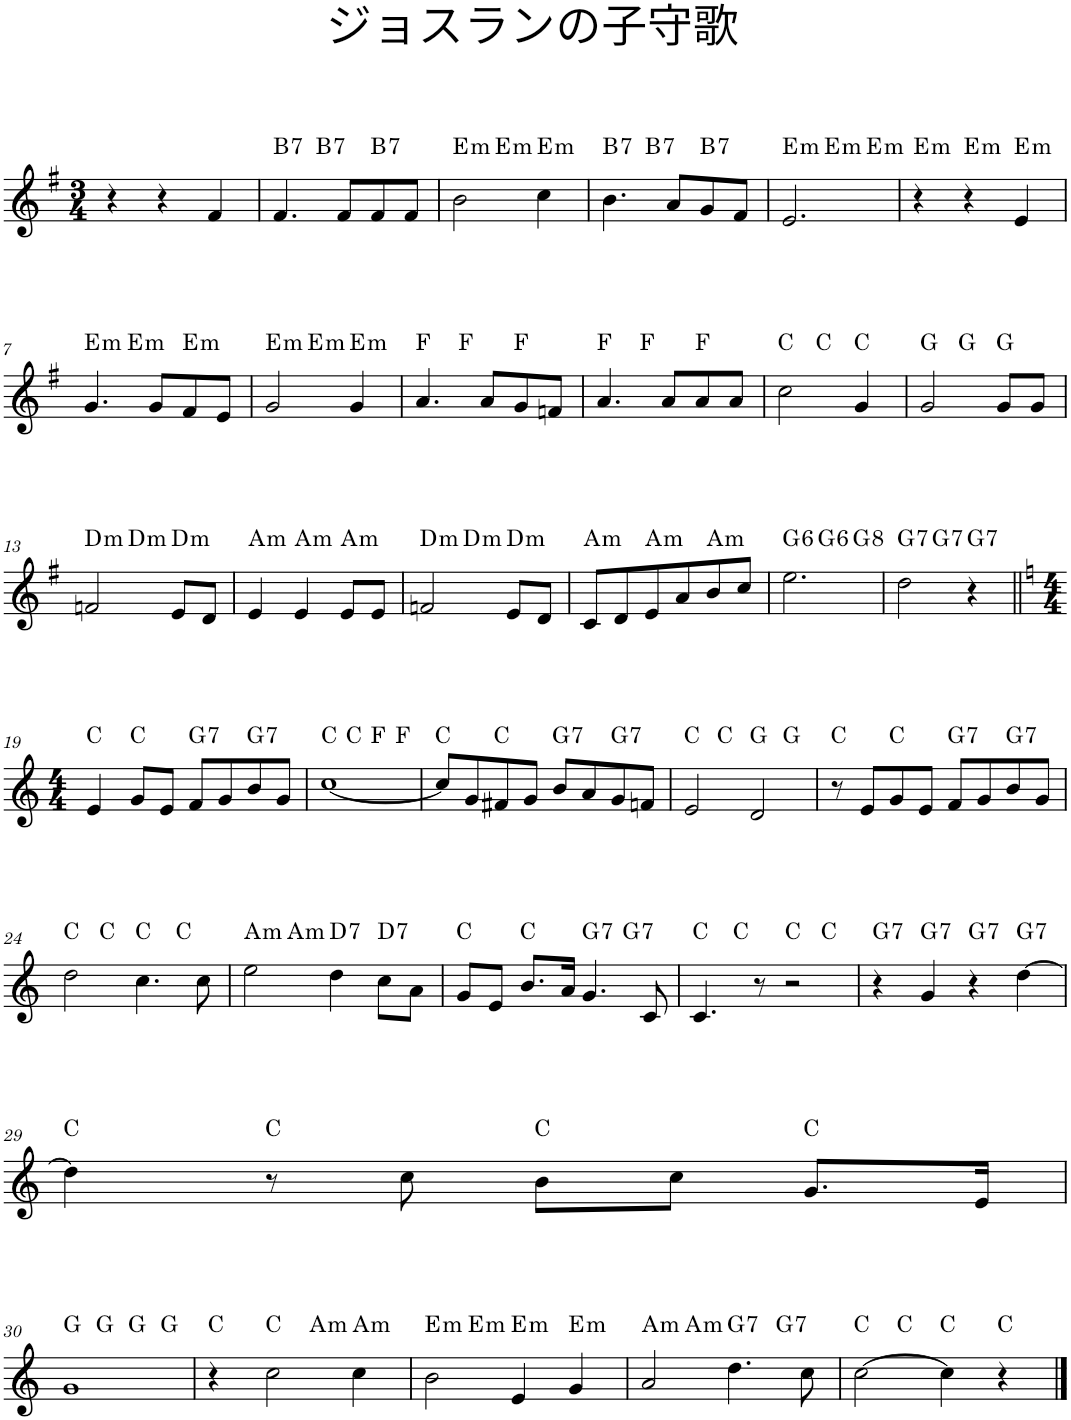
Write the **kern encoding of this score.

**kern	**harte
*part1	*part1
*staff1	*
*I"Piano	*
*I'Pno.	*
*clefG2	*
*k[f#]	*
*M3/4	*
=1	=1
4r	.
4r	.
4f#/	.
=2	=2
!	!LO:H:kt=7
*^	*
4.f#/	4ryy	B:7
!	!	!LO:H:kt=7
.	2ryy	B:7
8f#/L	.	.
!	!	!LO:H:kt=7
8f#/	.	B:7
8f#/J	.	.
=3	=3	=3
!	!	!LO:H:kt=m
2b\	4ryy	E:min
!	!	!LO:H:kt=m
.	2ryy	E:min
!	!	!LO:H:kt=m
4cc\	.	E:min
=4	=4	=4
!	!	!LO:H:kt=7
4.b\	4ryy	B:7
!	!	!LO:H:kt=7
.	2ryy	B:7
8a/L	.	.
!	!	!LO:H:kt=7
8g/	.	B:7
8f#/J	.	.
=5	=5	=5
!	!	!LO:H:kt=m
*	*^	*
2.e/	4ryy	2ryy	E:min
!	!	!	!LO:H:kt=m
.	2ryy	.	E:min
!	!	!	!LO:H:kt=m
.	.	4ryy	E:min
=6	=6	=6	=6
!	!	!	!LO:H:kt=m
*v	*v	*v	*
4r	E:min
!	!LO:H:kt=m
4r	E:min
!	!LO:H:kt=m
4e/	E:min
!!LO:LB:g=z
=7	=7
!	!LO:H:kt=m
*^	*
4.g/	4ryy	E:min
!	!	!LO:H:kt=m
.	2ryy	E:min
8g/L	.	.
!	!	!LO:H:kt=m
8f#/	.	E:min
8e/J	.	.
=8	=8	=8
!	!	!LO:H:kt=m
2g/	4ryy	E:min
!	!	!LO:H:kt=m
.	2ryy	E:min
!	!	!LO:H:kt=m
4g/	.	E:min
=9	=9	=9
4.a/	4ryy	F:maj
.	2ryy	F:maj
8a/L	.	.
8g/	.	F:maj
8fn/J	.	.
=10	=10	=10
4.a/	4ryy	F:maj
.	2ryy	F:maj
8a/L	.	.
8a/	.	F:maj
8a/J	.	.
=11	=11	=11
2cc\	4ryy	C:maj
.	2ryy	C:maj
4g/	.	C:maj
=12	=12	=12
2g/	4ryy	G:maj
.	2ryy	G:maj
8g/L	.	G:maj
8g/J	.	.
!!LO:LB:g=z	!!
=13	=13	=13
!	!	!LO:H:kt=m
2fn/	4ryy	D:min
!	!	!LO:H:kt=m
.	2ryy	D:min
!	!	!LO:H:kt=m
8e/L	.	D:min
8d/J	.	.
=14	=14	=14
!	!	!LO:H:kt=m
*v	*v	*
4e/	A:min
!	!LO:H:kt=m
4e/	A:min
!	!LO:H:kt=m
8e/L	A:min
8e/J	.
=15	=15
!	!LO:H:kt=m
*^	*
2fn/	4ryy	D:min
!	!	!LO:H:kt=m
.	2ryy	D:min
!	!	!LO:H:kt=m
8e/L	.	D:min
8d/J	.	.
=16	=16	=16
!	!	!LO:H:kt=m
*v	*v	*
8c/L	A:min
8d/	.
!	!LO:H:kt=m
8e/	A:min
8a/	.
!	!LO:H:kt=m
8b/	A:min
8cc/J	.
=17	=17
!	!LO:H:kt=6
*^	*
*	*^	*
2.ee\	4ryy	2ryy	G:maj6
!	!	!	!LO:H:kt=6
.	2ryy	.	G:maj6
!	!	!	!LO:H:kt=8
.	.	4ryy	G:maj
=18	=18	=18	=18
!	!	!	!LO:H:kt=7
*	*v	*v	*
2dd\	4ryy	G:7
!	!	!LO:H:kt=7
.	2ryy	G:7
!	!	!LO:H:kt=7
4r	.	G:7
*v	*v	*
!!LO:LB:g=z
=19||	=19||
*k[]	*
*M4/4	*
4e/	C:maj
8g/L	C:maj
8e/J	.
!	!LO:H:kt=7
8f/L	G:7
8g/	.
!	!LO:H:kt=7
8b/	G:7
8g/J	.
=20	=20
*^	*
*	*^	*
*	*	*^	*
[<1cc	4ryy	2ryy	2.ryy	C:maj
.	2.ryy	.	.	C:maj
.	.	2ryy	.	F:maj
.	.	.	4ryy	F:maj
*v	*v	*v	*v	*
=21	=21
8cc/L]	C:maj
8g/	.
8f#X/	C:maj
8g/J	.
!	!LO:H:kt=7
8b/L	G:7
8a/	.
!	!LO:H:kt=7
8g/	G:7
8fn/J	.
=22	=22
*^	*
*	*^	*
2e/	4ryy	2.ryy	C:maj
.	2.ryy	.	C:maj
2d/	.	.	G:maj
.	.	4ryy	G:maj
*v	*v	*v	*
=23	=23
8r	C:maj
8e/L	.
8g/	C:maj
8e/J	.
!	!LO:H:kt=7
8f/L	G:7
8g/	.
!	!LO:H:kt=7
8b/	G:7
8g/J	.
!!LO:LB:g=z
=24	=24
*^	*
*	*^	*
2dd\	4ryy	2.ryy	C:maj
.	2.ryy	.	C:maj
4.cc\	.	.	C:maj
.	.	4ryy	C:maj
8cc\	.	.	.
=25	=25	=25	=25
!	!	!	!LO:H:kt=m
*	*v	*v	*
2ee\	4ryy	A:min
!	!	!LO:H:kt=m
.	2.ryy	A:min
!	!	!LO:H:kt=7
4dd\	.	D:7
!	!	!LO:H:kt=7
8cc\L	.	D:7
8a\J	.	.
=26	=26	=26
8g/L	2.ryy	C:maj
8e/J	.	.
8.b/L	.	C:maj
16a/Jk	.	.
!	!	!LO:H:kt=7
4.g/	.	G:7
!	!	!LO:H:kt=7
.	4ryy	G:7
8c/	.	.
=27	=27	=27
*	*^	*
4.c/	4ryy	2.ryy	C:maj
.	2.ryy	.	C:maj
8r	.	.	.
2r	.	.	C:maj
.	.	4ryy	C:maj
=28	=28	=28	=28
!	!	!	!LO:H:kt=7
*v	*v	*v	*
4r	G:7
!	!LO:H:kt=7
4g/	G:7
!	!LO:H:kt=7
4r	G:7
!	!LO:H:kt=7
[>4dd\	G:7
!!LO:LB:g=z
=29	=29
4dd\]	C:maj
8r	C:maj
8cc\	.
8b\L	C:maj
8cc\J	.
8.g/L	C:maj
16e/Jk	.
!!LO:LB:g=z
=30	=30
*^	*
*	*^	*
*	*	*^	*
1g	4ryy	2ryy	2.ryy	G:maj
.	2.ryy	.	.	G:maj
.	.	2ryy	.	G:maj
.	.	.	4ryy	G:maj
*	*v	*v	*v	*
=31	=31	=31
4r	2ryy	C:maj
2cc\	.	C:maj
!	!	!LO:H:kt=m
.	2ryy	A:min
!	!	!LO:H:kt=m
4cc\	.	A:min
=32	=32	=32
!	!	!LO:H:kt=m
2b\	4ryy	E:min
!	!	!LO:H:kt=m
.	2.ryy	E:min
!	!	!LO:H:kt=m
4e/	.	E:min
!	!	!LO:H:kt=m
4g/	.	E:min
=33	=33	=33
!	!	!LO:H:kt=m
*	*^	*
2a/	4ryy	2.ryy	A:min
!	!	!	!LO:H:kt=m
.	2.ryy	.	A:min
!	!	!	!LO:H:kt=7
4.dd\	.	.	G:7
!	!	!	!LO:H:kt=7
.	.	4ryy	G:7
8cc\	.	.	.
*	*v	*v	*
=34	=34	=34
[>2cc\	4ryy	C:maj
.	2.ryy	C:maj
4cc\]	.	C:maj
4r	.	C:maj
*v	*v	*
==	==
*-	*-
